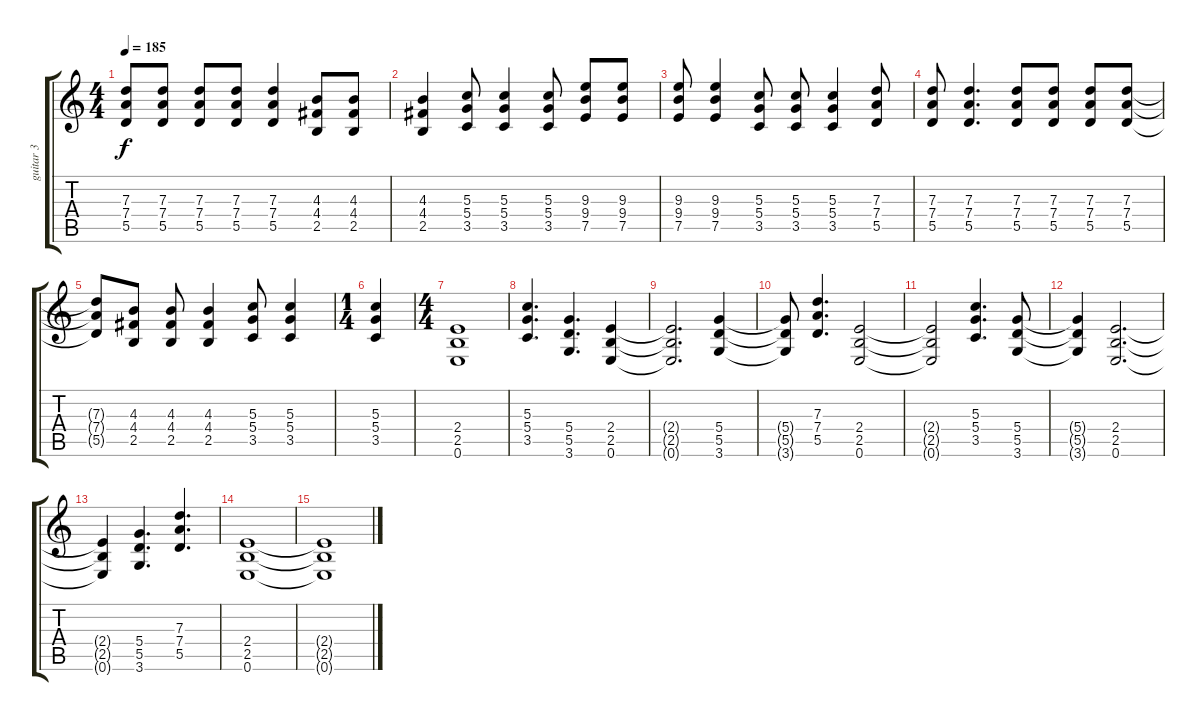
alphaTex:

\track ("guitar 3" "guitar 3") {solo instrument distortionguitar}
\staff {score tabs}
\tuning (E4 B3 G3 D3 A2 E2) {hide}
\ts (4 4)
\tempo 185
\clef g2
\ks c
(7.3{t} 7.4{t} 5.5{t}).8{dy f} (7.3 7.4 5.5).8 (7.3 7.4 5.5).8 (7.3 7.4 5.5).8 (7.3 7.4 5.5).4 (4.3 4.4 2.5).8 (4.3 4.4 2.5).8 |
(4.3 4.4 2.5).4 (5.3 5.4 3.5).8 (5.3 5.4 3.5).4 (5.3 5.4 3.5).8 (9.3 9.4 7.5).8 (9.3 9.4 7.5).8 |
(9.3 9.4 7.5).8 (9.3 9.4 7.5).4 (5.3 5.4 3.5).8 (5.3 5.4 3.5).8 (5.3 5.4 3.5).4 (7.3 7.4 5.5).8 |
(7.3 7.4 5.5).8 (7.3 7.4 5.5).4{d} (7.3 7.4 5.5).8 (7.3 7.4 5.5).8 (7.3 7.4 5.5).8 (7.3 7.4 5.5).8 |
(7.3{t} 7.4{t} 5.5{t}).8 (4.3 4.4 2.5).8 (4.3 4.4 2.5).8 (4.3 4.4 2.5).4 (5.3 5.4 3.5).8 (5.3 5.4 3.5).4 |
\ts (1 4)
(5.3 5.4 3.5).4 |
\ts (4 4)
(2.4 2.5 0.6).1 |
(5.3 5.4 3.5).4{d} (5.4 5.5 3.6).4{d} (2.4 2.5 0.6).4 |
(2.4{t} 2.5{t} 0.6{t}).2{d} (5.4 5.5 3.6).4 |
(5.4{t} 5.5{t} 3.6{t}).8 (7.3 7.4 5.5).4{d} (2.4 2.5 0.6).2 |
(2.4{t} 2.5{t} 0.6{t}).2 (5.3 5.4 3.5).4{d} (5.4 5.5 3.6).8 |
(5.4{t} 5.5{t} 3.6{t}).4 (2.4 2.5 0.6).2{d} |
(2.4{t} 2.5{t} 0.6{t}).4 (5.4 5.5 3.6).4{d} (7.3 7.4 5.5).4{d} |
(2.4 2.5 0.6).1 |
(2.4{t} 2.5{t} 0.6{t}).1
